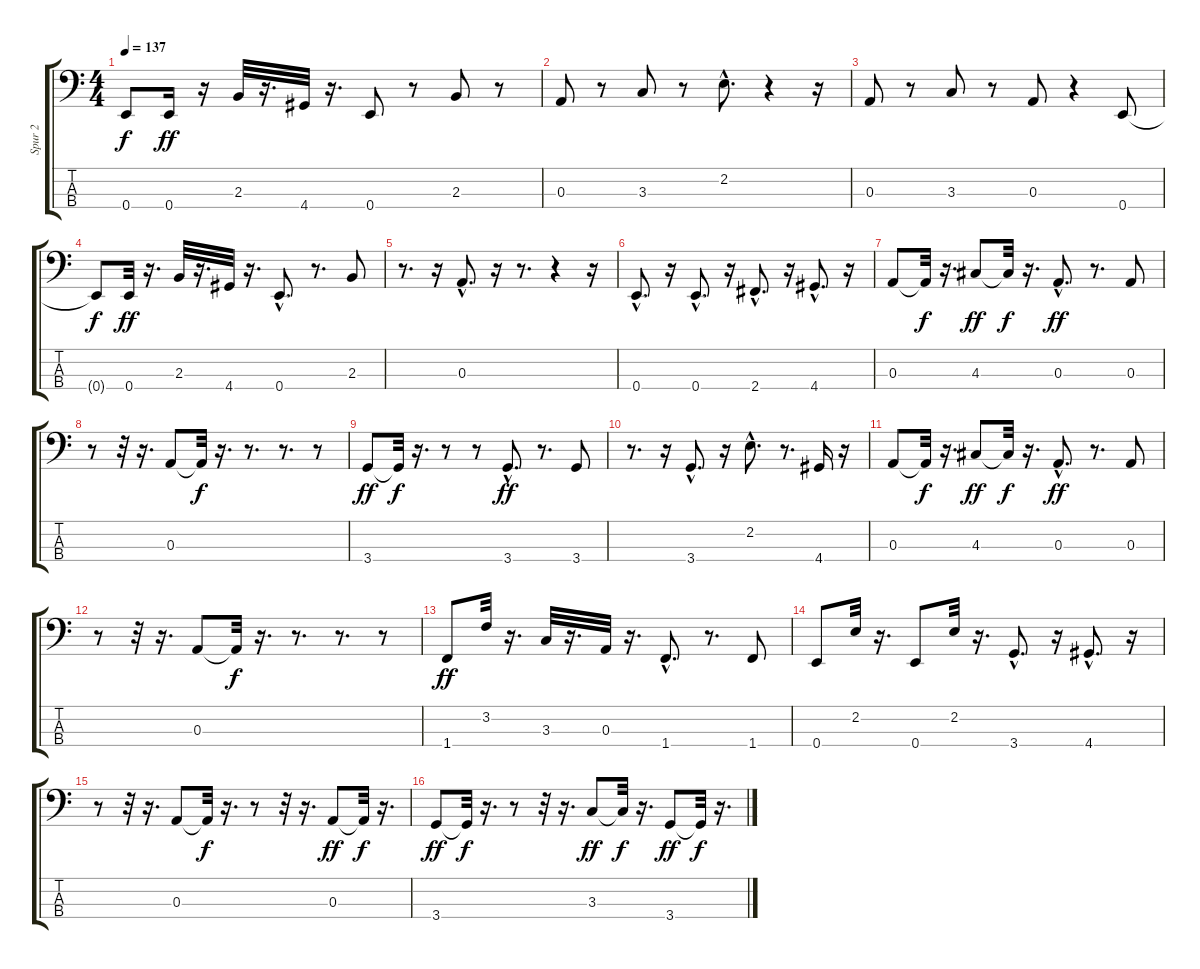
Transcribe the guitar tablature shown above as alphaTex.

\track ("Spur 2" "Spur 2") {instrument electricbassfinger}
\staff {score tabs}
\tuning (G2 D2 A1 E1) {hide}
\ts (4 4)
\tempo 137
\clef f4
\ks c
0.4{t}.8{dy f} 0.4.16{dy ff} r.16 2.3.32 r.16{d} 4.4.32 r.16{d} 0.4.8 r.8 2.3.8 r.8 |
0.3.8 r.8 3.3.8 r.8 2.2{hac}.8{d} r.4 r.16 |
0.3.8 r.8 3.3.8 r.8 0.3.8 r.4 0.4.8 |
0.4{t}.8{dy f} 0.4.32{dy ff} r.16{d} 2.3.32 r.16{d} 4.4.32 r.16{d} 0.4{hac}.8{d} r.8{d} 2.3.8 |
r.8{d} r.16 0.3{hac}.8{d} r.16 r.8{d} r.4 r.16 |
0.4{hac}.8{d} r.16 0.4{hac}.8{d} r.16 2.4{hac}.8{d} r.16 4.4{hac}.8{d} r.16 |
0.3.8 0.3{t}.32{dy f} r.16{d} 4.3.8{dy ff} 4.3{t}.32{dy f} r.16{d} 0.3{hac}.8{d dy ff} r.8{d} 0.3.8 |
r.8 r.32 r.16{d} 0.3.8 0.3{t}.32{dy f} r.16{d} r.8{d} r.8{d} r.8 |
3.4.8{dy ff} 3.4{t}.32{dy f} r.16{d} r.8 r.8 3.4{hac}.8{d dy ff} r.8{d} 3.4.8 |
r.8{d} r.16 3.4{hac}.8{d} r.16 2.2{hac}.8{d} r.8{d} 4.4.16 r.16 |
0.3.8 0.3{t}.32{dy f} r.16{d} 4.3.8{dy ff} 4.3{t}.32{dy f} r.16{d} 0.3{hac}.8{d dy ff} r.8{d} 0.3.8 |
r.8 r.32 r.16{d} 0.3.8 0.3{t}.32{dy f} r.16{d} r.8{d} r.8{d} r.8 |
1.4.8{dy ff} 3.2.32 r.16{d} 3.3.32 r.16{d} 0.3.32 r.16{d} 1.4{hac}.8{d} r.8{d} 1.4.8 |
0.4.8 2.2.32 r.16{d} 0.4.8 2.2.32 r.16{d} 3.4{hac}.8{d} r.16 4.4{hac}.8{d} r.16 |
r.8 r.32 r.16{d} 0.3.8 0.3{t}.32{dy f} r.16{d} r.8 r.32 r.16{d} 0.3.8{dy ff} 0.3{t}.32{dy f} r.16{d} |
3.4.8{dy ff} 3.4{t}.32{dy f} r.16{d} r.8 r.32 r.16{d} 3.3.8{dy ff} 3.3{t}.32{dy f} r.16{d} 3.4.8{dy ff} 3.4{t}.32{dy f} r.16{d}
